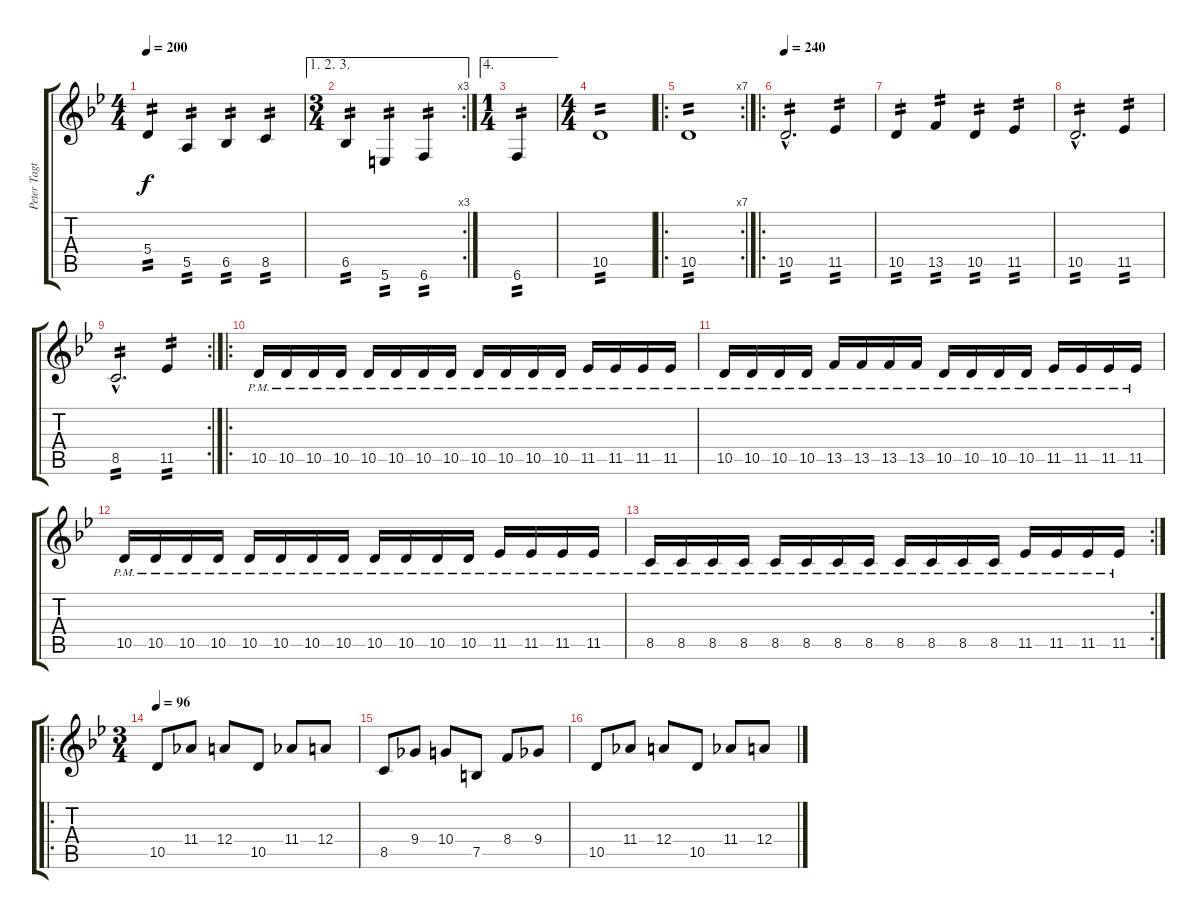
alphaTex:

\track ("Peter Tagtgren" "Peter Tagt") {instrument distortionguitar}
\staff {score tabs}
\tuning (B3 Gb3 D3 A2 E2 B1) {hide}
\ts (4 4)
\tempo 200
\clef g2
\ks bb
5.4.4{tp 2 dy f} 5.5.4{tp 2} 6.5.4{tp 2} 8.5.4{tp 2} |
\ae (1 2 3)
\rc 3
\ts (3 4)
6.5.4{tp 2} 5.6.4{tp 2} 6.6.4{tp 2} |
\ae 4
\ts (1 4)
6.6.4{tp 2} |
\ts (4 4)
10.5.1{tp 2} |
\ro
\rc 7
10.5.1{tp 2} |
\ro
\tempo 240
10.5{hac}.2{d tp 2} 11.5.4{tp 2} |
10.5.4{tp 2} 13.5.4{tp 2} 10.5.4{tp 2} 11.5.4{tp 2} |
10.5{hac}.2{d tp 2} 11.5.4{tp 2} |
\rc 2
8.5{hac}.2{d tp 2} 11.5.4{tp 2} |
\ro
10.5{pm}.16 10.5{pm}.16 10.5{pm}.16 10.5{pm}.16 10.5{pm}.16 10.5{pm}.16 10.5{pm}.16 10.5{pm}.16 10.5{pm}.16 10.5{pm}.16 10.5{pm}.16 10.5{pm}.16 11.5{pm}.16 11.5{pm}.16 11.5{pm}.16 11.5{pm}.16 |
10.5{pm}.16 10.5{pm}.16 10.5{pm}.16 10.5{pm}.16 13.5{pm}.16 13.5{pm}.16 13.5{pm}.16 13.5{pm}.16 10.5{pm}.16 10.5{pm}.16 10.5{pm}.16 10.5{pm}.16 11.5{pm}.16 11.5{pm}.16 11.5{pm}.16 11.5{pm}.16 |
10.5{pm}.16 10.5{pm}.16 10.5{pm}.16 10.5{pm}.16 10.5{pm}.16 10.5{pm}.16 10.5{pm}.16 10.5{pm}.16 10.5{pm}.16 10.5{pm}.16 10.5{pm}.16 10.5{pm}.16 11.5{pm}.16 11.5{pm}.16 11.5{pm}.16 11.5{pm}.16 |
\rc 2
8.5{pm}.16 8.5{pm}.16 8.5{pm}.16 8.5{pm}.16 8.5{pm}.16 8.5{pm}.16 8.5{pm}.16 8.5{pm}.16 8.5{pm}.16 8.5{pm}.16 8.5{pm}.16 8.5{pm}.16 11.5{pm}.16 11.5{pm}.16 11.5{pm}.16 11.5{pm}.16 |
\ro
\ts (3 4)
\tempo 96
10.5.8 11.4.8 12.4.8 10.5.8 11.4.8 12.4.8 |
8.5.8 9.4.8 10.4.8 7.5.8 8.4.8 9.4.8 |
10.5.8 11.4.8 12.4.8 10.5.8 11.4.8 12.4.8
